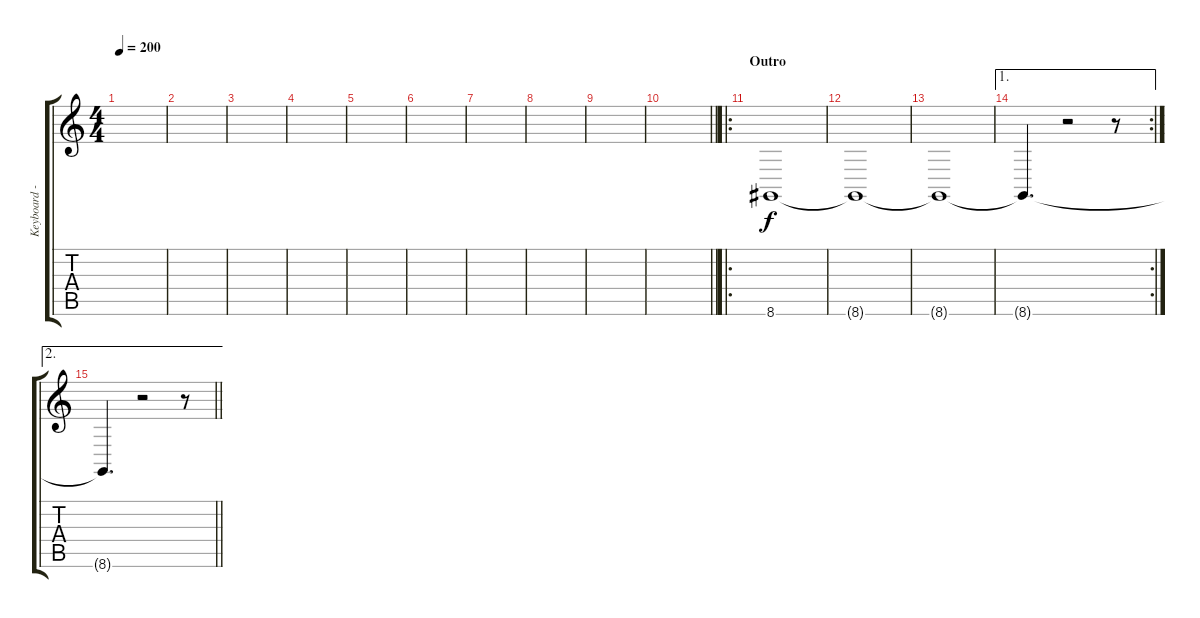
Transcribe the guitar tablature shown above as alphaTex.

\track ("Keyboard - Danny" "Keyboard -") {instrument percussiveorgan}
\staff {score tabs}
\tuning (D4 A3 F3 C3 G2 C2) {hide}
\ts (4 4)
\tempo 200
\clef g2
\ks c
|
|
|
|
|
|
|
|
|
\barLineRight lightlight
|
\ro
\section ("" "Outro")
8.6.1 |
8.6{t}.1 |
8.6{t}.1 |
\ae 1
\rc 2
8.6{t}.4{d} r.2 r.8 |
\ae 2
\barLineRight lightlight
8.6{t}.4{d} r.2 r.8
